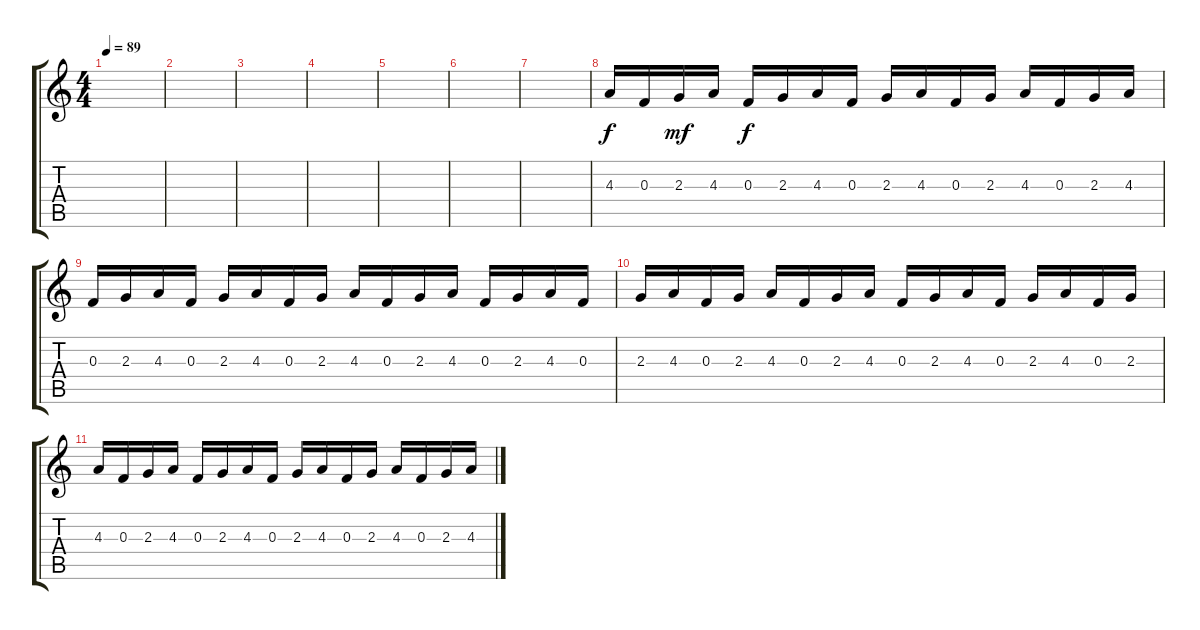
\track "" {instrument overdrivenguitar}
\staff {score tabs}
\tuning (D4 A3 F3 C3 G2 C2) {hide}
\ts (4 4)
\tempo 89
\clef g2
\ks c
|
|
|
|
|
|
|
4.3.16{volume 0} 0.3.16 2.3.16{dy mf} 4.3.16 0.3.16{dy f} 2.3.16 4.3.16 0.3.16 2.3.16 4.3.16 0.3.16 2.3.16 4.3.16 0.3.16 2.3.16 4.3.16 |
0.3.16 2.3.16 4.3.16 0.3.16 2.3.16 4.3.16 0.3.16 2.3.16 4.3.16 0.3.16 2.3.16 4.3.16 0.3.16 2.3.16 4.3.16 0.3.16 |
2.3.16 4.3.16 0.3.16 2.3.16 4.3.16 0.3.16 2.3.16 4.3.16 0.3.16 2.3.16 4.3.16 0.3.16 2.3.16 4.3.16 0.3.16 2.3.16 |
4.3.16 0.3.16 2.3.16 4.3.16 0.3.16 2.3.16 4.3.16 0.3.16 2.3.16 4.3.16 0.3.16 2.3.16 4.3.16 0.3.16 2.3.16 4.3.16
